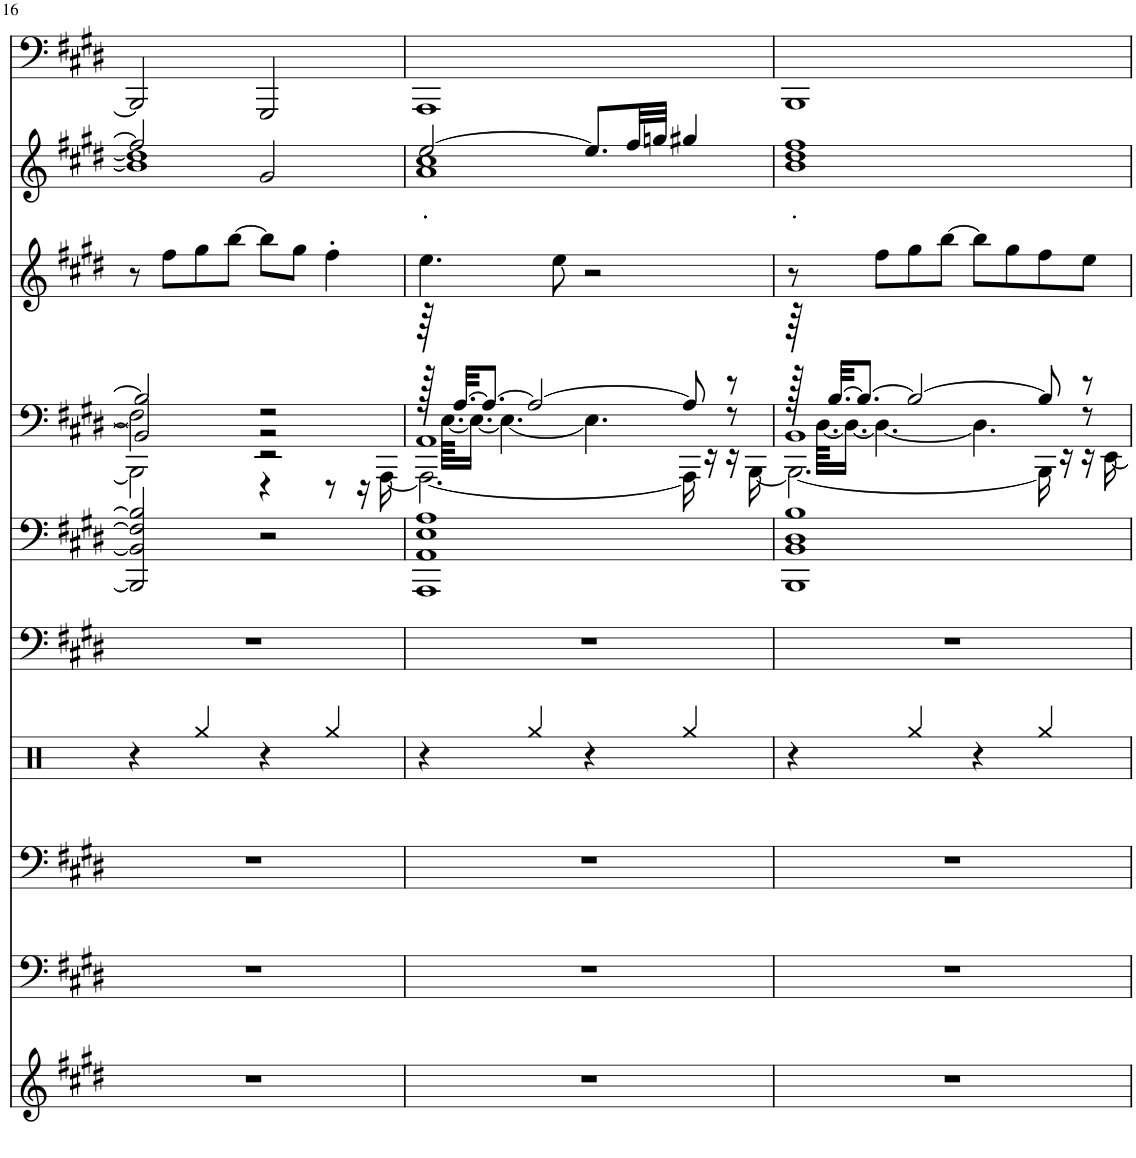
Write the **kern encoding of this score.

**kern	**kern	**kern	**kern	**kern	**kern	**kern	**kern	**kern	**text	**kern
*part10	*part9	*part8	*part7	*part6	*part5	*part4	*part3	*part2	*part2	*part1
*staff10	*staff9	*staff8	*staff7	*staff6	*staff5	*staff4	*staff3	*staff2	*staff2	*staff1
*I"Bandoneon	*I"Clean Guitar	*I"Muted Guitar	*I"Percussion	*I"Muted Guitar	*I"Steel Gtr.	*I"Steel Gtr.	*I"Drawbar Organ	*I"Perc. Organ	*	*I"Fingered Bass
!!LO:PB:g=z
*clefG2	*clefF4	*clefF4	*clefX	*clefF4	*clefF4	*clefF4	*clefG2	*clefG2	*	*clefF4
*k[f#c#g#d#]	*k[f#c#g#d#]	*k[f#c#g#d#]	*k[]	*k[f#c#g#d#]	*k[f#c#g#d#]	*k[f#c#g#d#]	*k[f#c#g#d#]	*k[f#c#g#d#]	*	*k[f#c#g#d#]
*M4/4	*M4/4	*M4/4	*M4/4	*M4/4	*M4/4	*M4/4	*M4/4	*M4/4	*	*M4/4
=16	=16	=16	=16	=16	=16	=16	=16	=16	=16	=16
*	*	*	*	*	*	*^	*	*^	*	*
*	*	*	*	*	*	*	*^	*	*	*	*	*
*	*	*	*	*	*	*	*	*^	*	*	*	*	*
1r	1r	1r	4r	1r	2BBB/] 2BB/] 2F#/] 2B/]	2B/]	2F#\]	2BB/]	2BBB\]	8r	2ff#/]	1b] 1dd#]	.	2BBB/]
.	.	.	.	.	.	.	.	.	.	8ff#\L	.	.	.	.
.	.	.	4Rgg/	.	.	.	.	.	.	8gg#\	.	.	.	.
.	.	.	.	.	.	.	.	.	.	[8bb\J	.	.	.	.
.	.	.	4r	.	2r	2r	2r	2r	4r	8bb\L]	2g#/	.	.	2GGG#/
.	.	.	.	.	.	.	.	.	.	8gg#\J	.	.	.	.
.	.	.	4Rgg/	.	.	.	.	.	8r	4ff#'\	.	.	.	.
.	.	.	.	.	.	.	.	.	16r	.	.	.	.	.
.	.	.	.	.	.	.	.	.	[16AAA\	.	.	.	.	.
=17	=17	=17	=17	=17	=17	=17	=17	=17	=17	=17	=17	=17	=17	=17
!	!	!	!	!	!	!	!	!	!	!	!	!	!LO:LY:b	!
1r	1r	1r	4r	1r	1AAA 1AA 1E 1A	64r	128r	1AA	2.AAA\_	4.ee\	[2ee/	1a 1cc#	.	1AAA
.	.	.	.	.	.	.	[64.E\KKLL	.	.	.	.	.	.	.
.	.	.	.	.	.	[32.A/KKL	.	.	.	.	.	.	.	.
.	.	.	.	.	.	.	16.E\JJ_	.	.	.	.	.	.	.
.	.	.	.	.	.	8.A/J_	.	.	.	.	.	.	.	.
.	.	.	.	.	.	.	4.E\_	.	.	.	.	.	.	.
.	.	.	4Rgg/	.	.	2A/_	.	.	.	.	.	.	.	.
.	.	.	.	.	.	.	.	.	.	8ee\	.	.	.	.
.	.	.	4r	.	.	.	4.E\]	.	.	2r	8.ee/L]	.	.	.
.	.	.	.	.	.	.	.	.	.	.	32ff#/LL	.	.	.
.	.	.	.	.	.	.	.	.	.	.	32ggn/JJJ	.	.	.
.	.	.	4Rgg/	.	.	8A/]	.	.	16AAA\]	.	4gg#X/	.	.	.
.	.	.	.	.	.	.	.	.	16r	.	.	.	.	.
.	.	.	.	.	.	8r	8r	.	16r	.	.	.	.	.
.	.	.	.	.	.	.	.	.	[16BBB\	.	.	.	.	.
*	*	*	*	*	*	*	*	*	*	*	*v	*v	*	*
=18	=18	=18	=18	=18	=18	=18	=18	=18	=18	=18	=18	=18	=18
!	!	!	!	!	!	!	!	!	!	!	!	!LO:LY:b	!
1r	1r	1r	4r	1r	1BBB 1BB 1D# 1B	64r	128r	1BB	2.BBB\_	8r	1b 1dd# 1ff#	.	1BBB
.	.	.	.	.	.	.	[64.D#\KKLL	.	.	.	.	.	.
.	.	.	.	.	.	[32.B/KKL	.	.	.	.	.	.	.
.	.	.	.	.	.	.	16.D#\JJ_	.	.	.	.	.	.
.	.	.	.	.	.	8.B/J_	.	.	.	.	.	.	.
.	.	.	.	.	.	.	4.D#\_	.	.	8ff#\L	.	.	.
.	.	.	4Rgg/	.	.	2B/_	.	.	.	8gg#\	.	.	.
.	.	.	.	.	.	.	.	.	.	[8bb\J	.	.	.
.	.	.	4r	.	.	.	4.D#\]	.	.	8bb\L]	.	.	.
.	.	.	.	.	.	.	.	.	.	8gg#\	.	.	.
.	.	.	4Rgg/	.	.	8B/]	.	.	16BBB\]	8ff#\	.	.	.
.	.	.	.	.	.	.	.	.	16r	.	.	.	.
.	.	.	.	.	.	8r	8r	.	16r	8ee\J	.	.	.
.	.	.	.	.	.	.	.	.	[16EE\	.	.	.	.
*	*	*	*	*	*	*v	*v	*v	*v	*	*	*	*
=	=	=	=	=	=	=	=	=	=	=
*-	*-	*-	*-	*-	*-	*-	*-	*-	*-	*-
